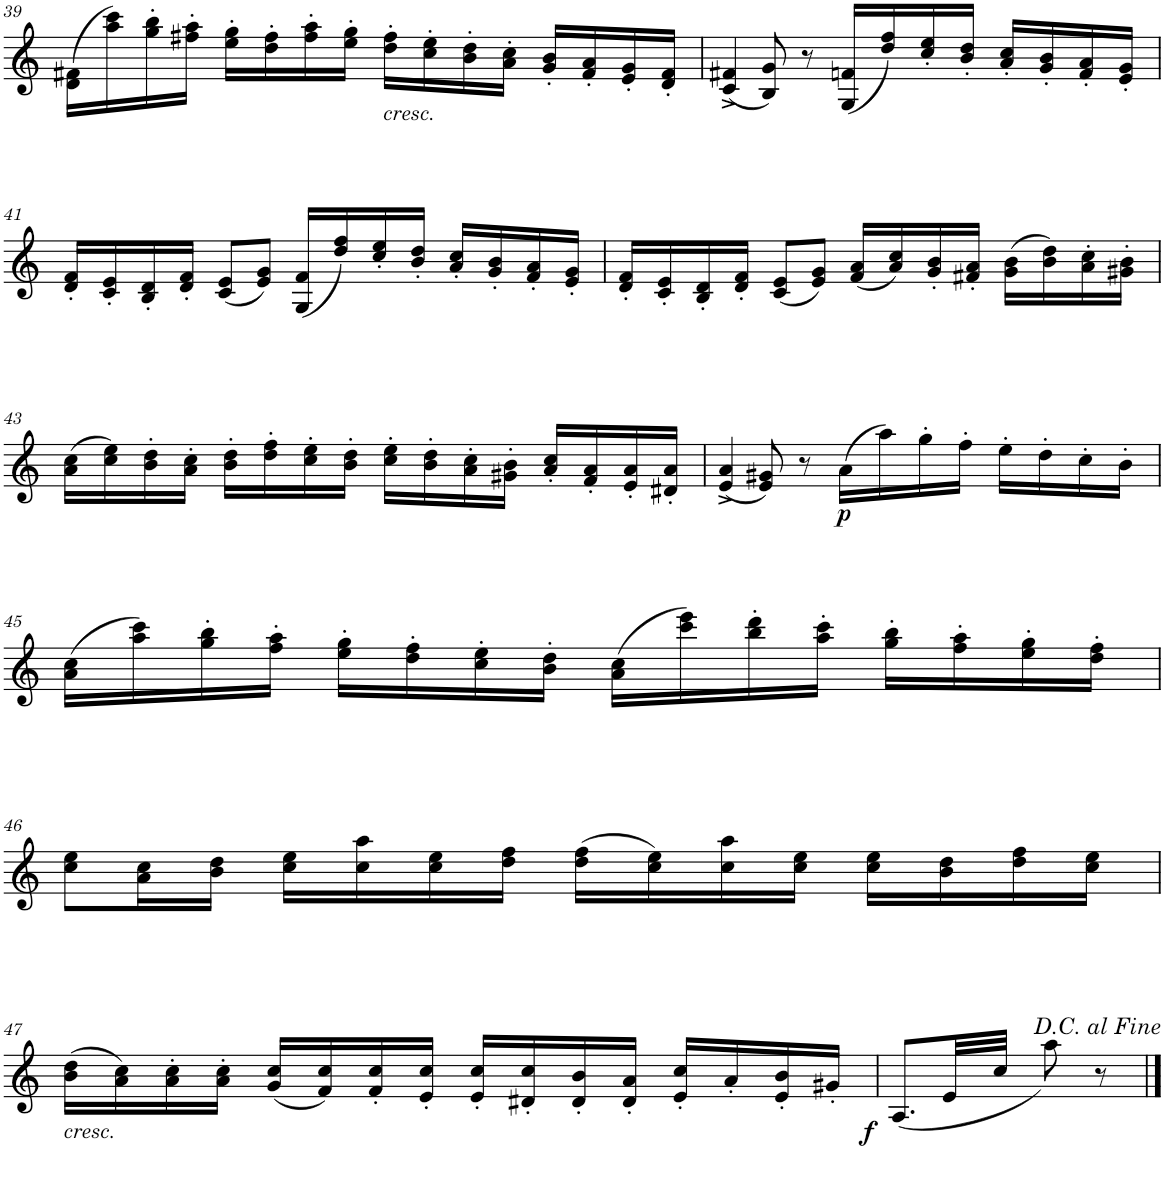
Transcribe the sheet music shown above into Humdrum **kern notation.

**kern	**dynam
*part1	*part1
*staff1	*staff1
*I"Violin	*
*I'Vln.	*
!!LO:PB:g=z
*clefG2	*
*k[]	*
*M4/4	*
*met(c)	*
=39	=39
(16d\ 16f#X\LL	.
16aa\ 16ccc\)	.
16gg\' 16bb\'	.
16ff#X\' 16aa\'JJ	.
16ee\' 16gg\'LL	.
16dd\' 16ff#\'	.
16ff#\' 16aa\'	.
16ee\' 16gg\'JJ	.
!LO:TX:b:i:t=cresc.	!
16dd\' 16ff#\'LL	.
16cc\' 16ee\'	.
16b\' 16dd\'	.
16a\' 16cc\'JJ	.
16g/' 16b/'LL	.
16f#/' 16a/'	.
16e/' 16g/'	.
16d/' 16f#/'JJ	.
=40	=40
(4c/^ 4f#X/^	.
8B/ 8g/)	.
8r	.
(16G/ 16fn/LL	.
16dd/ 16ff/)	.
16cc/' 16ee/'	.
16b/' 16dd/'JJ	.
16a/' 16cc/'LL	.
16g/' 16b/'	.
16f/' 16a/'	.
16e/' 16g/'JJ	.
!!LO:LB:g=z
=41	=41
16d/' 16f/'LL	.
16c/' 16e/'	.
16B/' 16d/'	.
16d/' 16f/'JJ	.
(8c/ 8e/L	.
8e/ 8g/J)	.
(16G/ 16f/LL	.
16dd/ 16ff/)	.
16cc/' 16ee/'	.
16b/' 16dd/'JJ	.
16a/' 16cc/'LL	.
16g/' 16b/'	.
16f/' 16a/'	.
16e/' 16g/'JJ	.
=42	=42
16d/' 16f/'LL	.
16c/' 16e/'	.
16B/' 16d/'	.
16d/' 16f/'JJ	.
(8c/ 8e/L	.
8e/ 8g/J)	.
(16f/ 16a/LL	.
16a/ 16cc/)	.
16g/' 16b/'	.
16f#X/' 16a/'JJ	.
(16g\ 16b\LL	.
16b\ 16dd\)	.
16a\' 16cc\'	.
16g#X\' 16b\'JJ	.
!!LO:LB:g=z
=43	=43
(16a\ 16cc\LL	.
16cc\ 16ee\)	.
16b\' 16dd\'	.
16a\' 16cc\'JJ	.
16b\' 16dd\'LL	.
16dd\' 16ff\'	.
16cc\' 16ee\'	.
16b\' 16dd\'JJ	.
16cc\' 16ee\'LL	.
16b\' 16dd\'	.
16a\' 16cc\'	.
16g#X\' 16b\'JJ	.
16a/' 16cc/'LL	.
16f/' 16a/'	.
16e/' 16a/'	.
16d#X/' 16a/'JJ	.
=44	=44
(4e/^ 4a/^	.
8e/ 8g#X/)	.
8r	.
!	!LO:DY:b
(16a\LL	p
16aa\)	.
16gg'\	.
16ff'\JJ	.
16ee'\LL	.
16dd'\	.
16cc'\	.
16b'\JJ	.
!!LO:LB:g=z
=45	=45
(16a\ 16cc\LL	.
16aa\ 16ccc\)	.
16gg\' 16bb\'	.
16ff\' 16aa\'JJ	.
16ee\' 16gg\'LL	.
16dd\' 16ff\'	.
16cc\' 16ee\'	.
16b\' 16dd\'JJ	.
(16a\ 16cc\LL	.
16ccc\ 16eee\)	.
16bb\' 16ddd\'	.
16aa\' 16ccc\'JJ	.
16gg\' 16bb\'LL	.
16ff\' 16aa\'	.
16ee\' 16gg\'	.
16dd\' 16ff\'JJ	.
!!LO:LB:g=z
=46	=46
8cc\ 8ee\L	.
16a\ 16cc\L	.
16b\ 16dd\JJ	.
16cc\ 16ee\LL	.
16cc\ 16aa\	.
16cc\ 16ee\	.
16dd\ 16ff\JJ	.
(16dd\ 16ff\LL	.
16cc\ 16ee\)	.
16cc\ 16aa\	.
16cc\ 16ee\JJ	.
16cc\ 16ee\LL	.
16b\ 16dd\	.
16dd\ 16ff\	.
16cc\ 16ee\JJ	.
!!LO:LB:g=z
=47	=47
!LO:TX:b:i:t=cresc.	!
(16b\ 16dd\LL	.
16a\ 16cc\)	.
16a\' 16cc\'	.
16a\' 16cc\'JJ	.
(16g/ 16cc/LL	.
16f/ 16cc/)	.
16f/' 16cc/'	.
16e/' 16cc/'JJ	.
16e/' 16cc/'LL	.
16d#X/' 16cc/'	.
16d#/' 16b/'	.
16d#/' 16a/'JJ	.
16e/' 16cc/'LL	.
16a'/	.
16e/' 16b/'	.
16g#X'/JJ	.
=48	=48
!	!LO:DY:b
(<8.A/L	f
32e/LL	.
32cc/JJJ	.
8aa\)	.
8r	.
==	==
*-	*-
